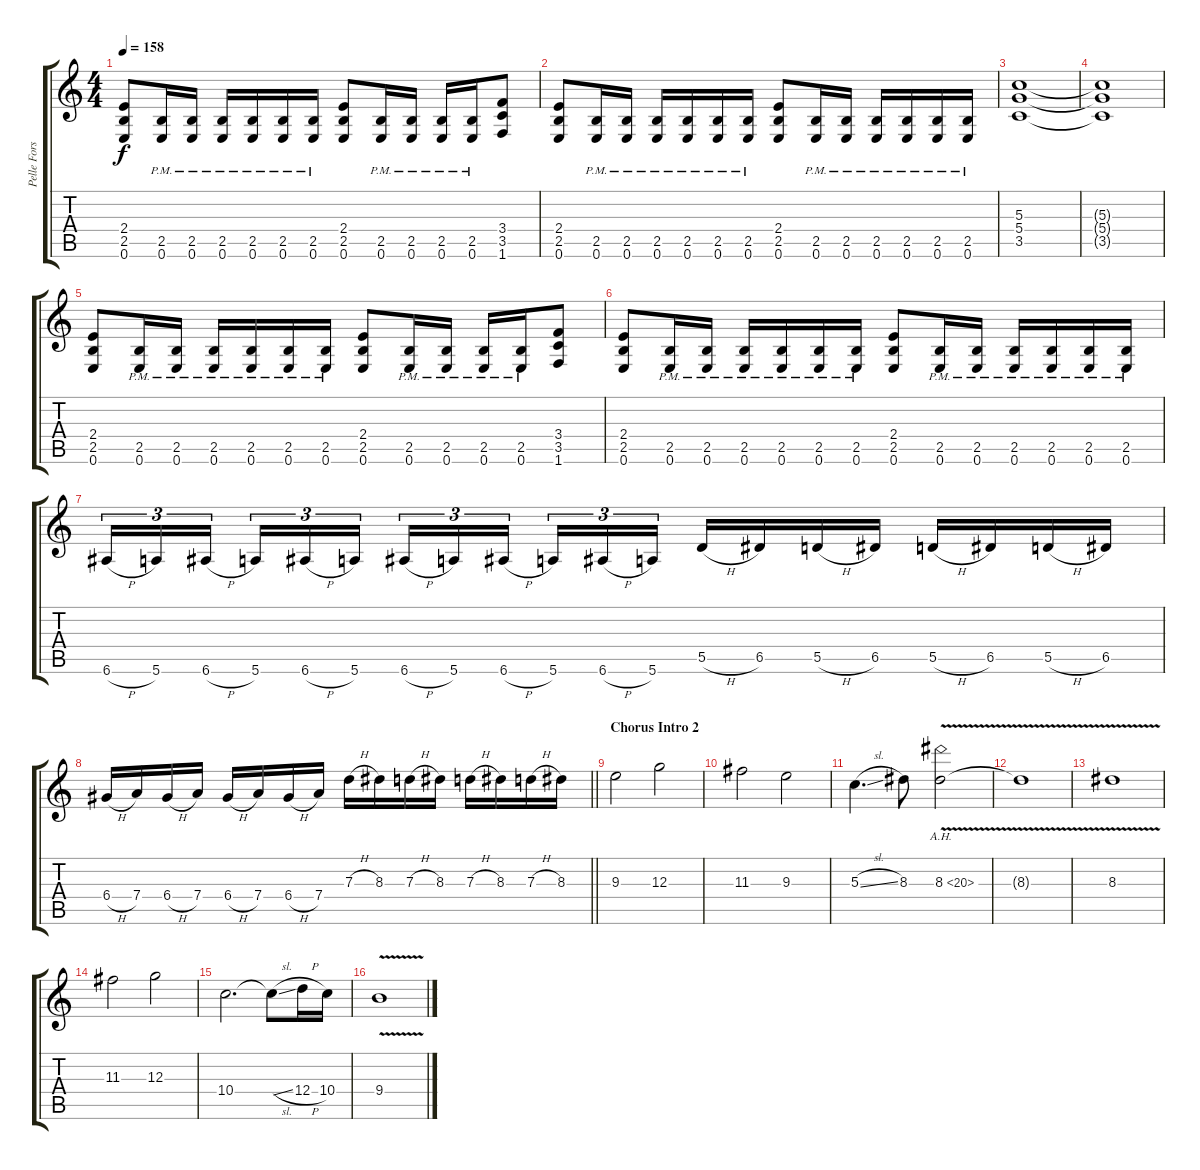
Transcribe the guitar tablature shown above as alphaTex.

\track ("Pelle Forsberg" "Pelle Fors") {instrument distortionguitar}
\staff {score tabs}
\tuning (E4 B3 G3 D3 A2 E2) {hide}
\ts (4 4)
\tempo 158
\clef g2
\ks c
(2.4 2.5 0.6).8{dy f} (2.5 0.6{pm}).16 (2.5 0.6{pm}).16 (2.5 0.6{pm}).16 (2.5 0.6{pm}).16 (2.5 0.6{pm}).16 (2.5 0.6{pm}).16 (2.4 2.5 0.6).8 (2.5 0.6{pm}).16 (2.5 0.6{pm}).16 (2.5 0.6{pm}).16 (2.5 0.6{pm}).16 (3.4 3.5 1.6).8 |
(2.4 2.5 0.6).8 (2.5 0.6{pm}).16 (2.5 0.6{pm}).16 (2.5 0.6{pm}).16 (2.5 0.6{pm}).16 (2.5 0.6{pm}).16 (2.5 0.6{pm}).16 (2.4 2.5 0.6).8 (2.5 0.6{pm}).16 (2.5 0.6{pm}).16 (2.5 0.6{pm}).16 (2.5 0.6{pm}).16 (2.5{pm} 0.6{pm}).16 (2.5{pm} 0.6{pm}).16 |
(5.3 5.4 3.5).1 |
(5.3{t} 5.4{t} 3.5{t}).1 |
(2.4 2.5 0.6).8 (2.5 0.6{pm}).16 (2.5 0.6{pm}).16 (2.5 0.6{pm}).16 (2.5 0.6{pm}).16 (2.5 0.6{pm}).16 (2.5 0.6{pm}).16 (2.4 2.5 0.6).8 (2.5 0.6{pm}).16 (2.5 0.6{pm}).16 (2.5 0.6{pm}).16 (2.5 0.6{pm}).16 (3.4 3.5 1.6).8 |
(2.4 2.5 0.6).8 (2.5 0.6{pm}).16 (2.5 0.6{pm}).16 (2.5 0.6{pm}).16 (2.5 0.6{pm}).16 (2.5 0.6{pm}).16 (2.5 0.6{pm}).16 (2.4 2.5 0.6).8 (2.5 0.6{pm}).16 (2.5 0.6{pm}).16 (2.5 0.6{pm}).16 (2.5 0.6{pm}).16 (2.5{pm} 0.6{pm}).16 (2.5{pm} 0.6{pm}).16 |
6.6{h}.16{tu (3 2)} 5.6.16{tu (3 2)} 6.6{h}.16{tu (3 2) beam splitsecondary} 5.6.16{tu (3 2)} 6.6{h}.16{tu (3 2)} 5.6.16{tu (3 2)} 6.6{h}.16{tu (3 2)} 5.6.16{tu (3 2)} 6.6{h}.16{tu (3 2) beam splitsecondary} 5.6.16{tu (3 2)} 6.6{h}.16{tu (3 2)} 5.6.16{tu (3 2)} 5.5{h}.16 6.5.16 5.5{h}.16 6.5.16 5.5{h}.16 6.5.16 5.5{h}.16 6.5.16 |
\barLineRight lightlight
6.4{h}.16 7.4.16 6.4{h}.16 7.4.16 6.4{h}.16 7.4.16 6.4{h}.16 7.4.16 7.3{h}.16 8.3.16 7.3{h}.16 8.3.16 7.3{h}.16 8.3.16 7.3{h}.16 8.3.16 |
\section ("" "Chorus Intro 2")
9.3.2 12.3.2 |
11.3.2 9.3.2 |
5.3{sl}.4{d} 8.3.8 8.3{ah 12 v}.2{volume 8} |
8.3{t}.1 |
8.3{v}.1{volume 16} |
11.3.2 12.3.2 |
10.4.2{d} 10.4{sl t}.8 12.4{h}.16 10.4.16 |
9.4{v}.1
